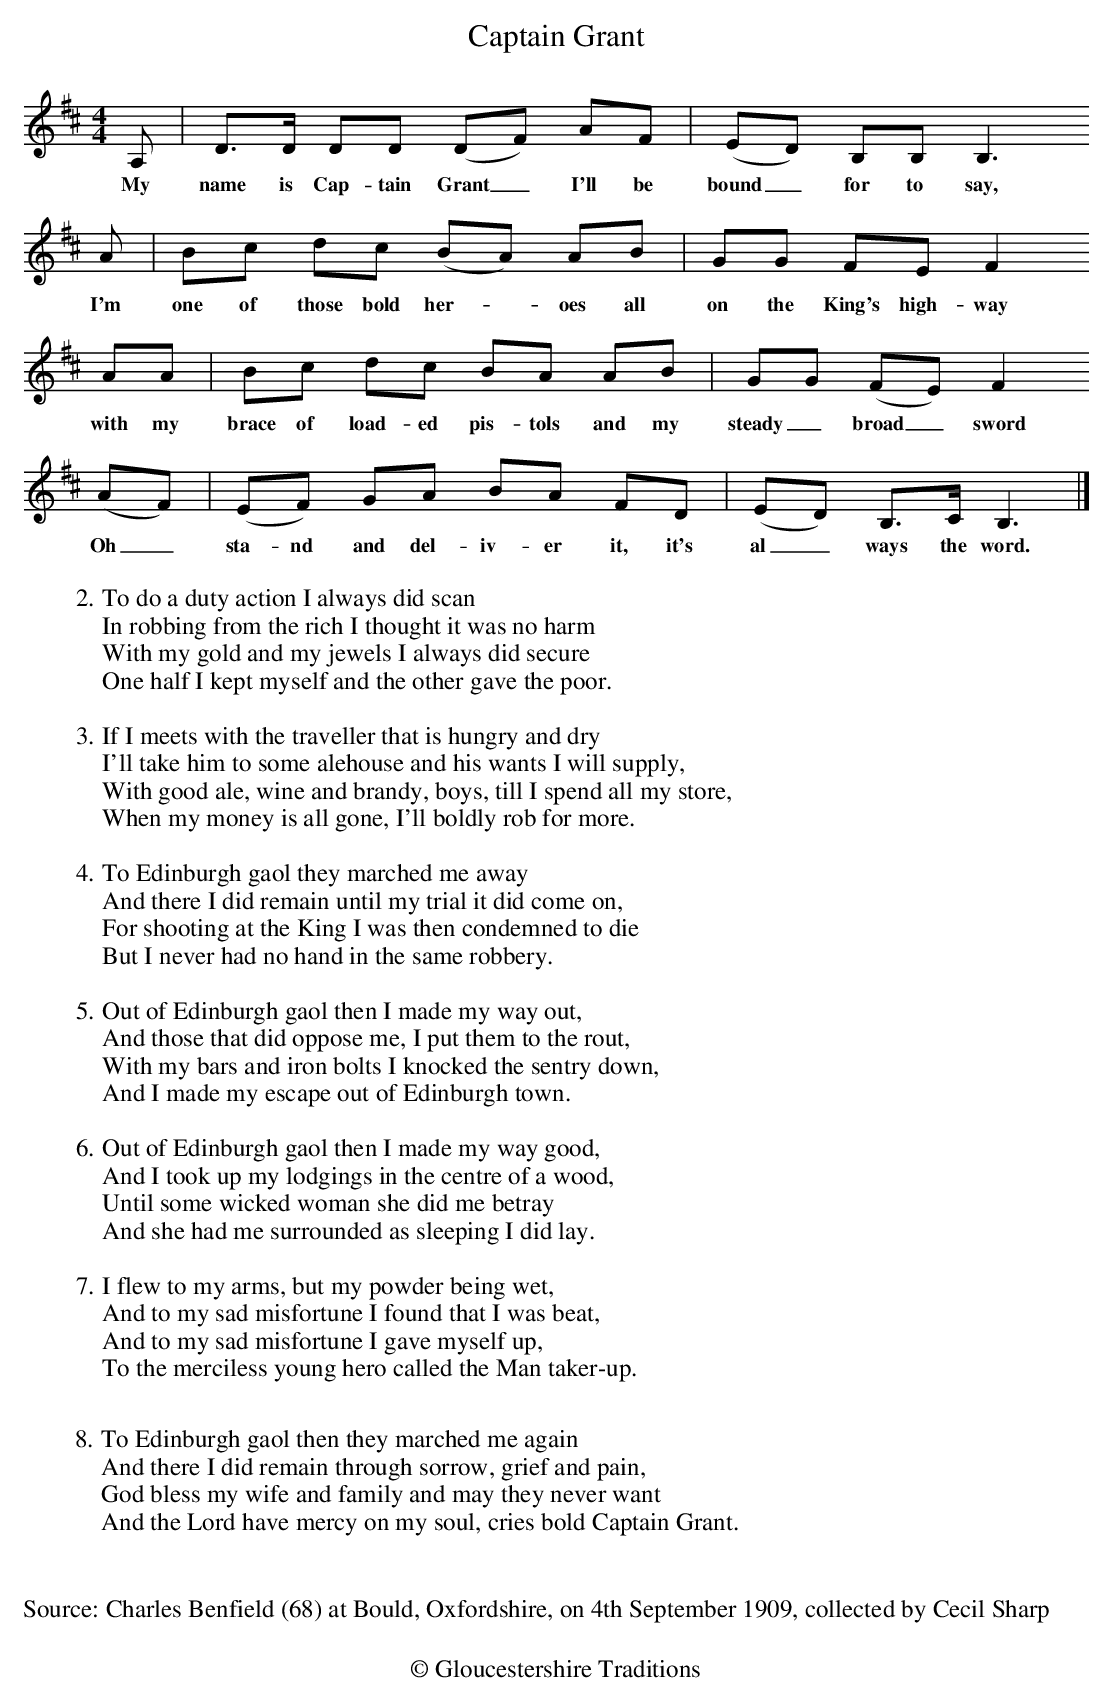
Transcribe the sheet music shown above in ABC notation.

X:1
T:Captain Grant
M:4/4
L:1/8
K:Bm
A, |D3/2D/2 DD (DF) AF | (ED) B,B, B,3
w:My name is Cap-tain Grant_ I'll be bound_ for to say,
A | Bc dc (BA) AB | GG FE F2
w:I'm one of those bold her--oes all on the King's high-way
AA | Bc dc BA AB | GG (FE)F2
w:with my brace of load-ed pis-tols and my steady_ broad_ sword
(AF) | (EF) GA BA FD | (ED) B,3/2C/2 B,3 |]
w:Oh_ sta-nd and del-iv-er it, it's al_ ways the word.
%%text
%%text
W:2. To do a duty action I always did scan
W:In robbing from the rich I thought it was no harm
W:With my gold and my jewels I always did secure
W:One half I kept myself and the other gave the poor.
W:
W:3. If I meets with the traveller that is hungry and dry
W:I'll take him to some alehouse and his wants I will supply,
W:With good ale, wine and brandy, boys, till I spend all my store,
W:When my money is all gone, I'll boldly rob for more.
W:
W:4. To Edinburgh gaol they marched me away
W:And there I did remain until my trial it did come on,
W:For shooting at the King I was then condemned to die
W:But I never had no hand in the same robbery.
W:
W:5. Out of Edinburgh gaol then I made my way out,
W:And those that did oppose me, I put them to the rout,
W:With my bars and iron bolts I knocked the sentry down,
W:And I made my escape out of Edinburgh town.
W:
W:6. Out of Edinburgh gaol then I made my way good,
W:And I took up my lodgings in the centre of a wood,
W:Until some wicked woman she did me betray
W:And she had me surrounded as sleeping I did lay.
W:
W:7. I flew to my arms, but my powder being wet,
W:And to my sad misfortune I found that I was beat,
W:And to my sad misfortune I gave myself up,
W:To the merciless young hero called the Man taker-up.
W:
W:8. To Edinburgh gaol then they marched me again
W:And there I did remain through sorrow, grief and pain,
W:God bless my wife and family and may they never want
W:And the Lord have mercy on my soul, cries bold Captain Grant.
W:
W:
